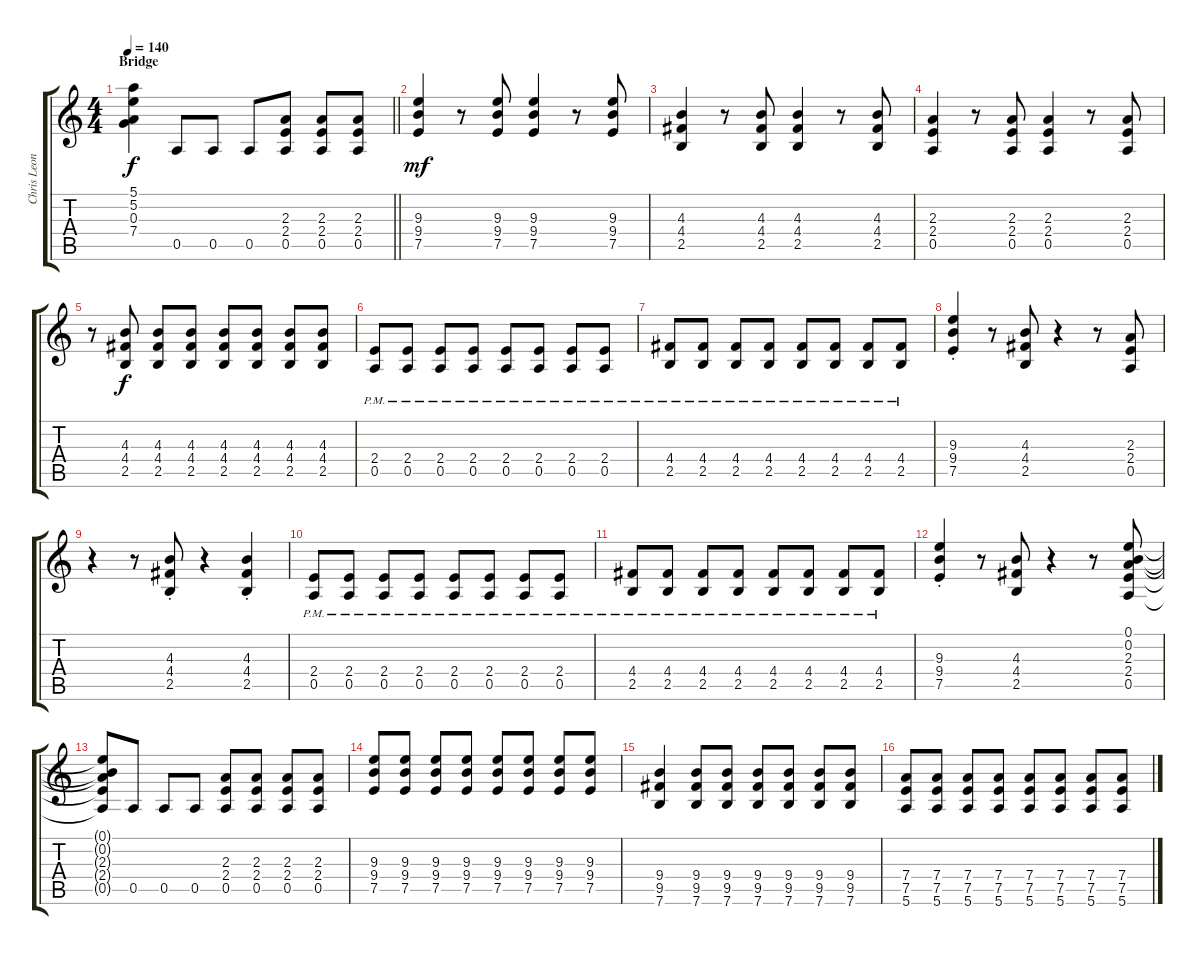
\track ("Chris Leonard (3rd Guitarist)" "Chris Leon") {instrument distortionguitar}
\staff {score tabs}
\tuning (E4 B3 G3 D3 A2 E2) {hide}
\ts (4 4)
\section ("" "Bridge")
\tempo 140
\clef g2
\barLineRight lightlight
\ks c
(5.1{t} 5.2{t} 0.3{t} 7.4{t}).4{dy f} 0.5.8 0.5.8 0.5.8 (2.3 2.4 0.5).8 (2.3 2.4 0.5).8 (2.3 2.4 0.5).8 |
(9.3 9.4 7.5).4{dy mf volume 16 instrument distortionguitar} r.8 (9.3 9.4 7.5).8 (9.3 9.4 7.5).4 r.8 (9.3 9.4 7.5).8 |
(4.3 4.4 2.5).4 r.8 (4.3 4.4 2.5).8 (4.3 4.4 2.5).4 r.8 (4.3 4.4 2.5).8 |
(2.3 2.4 0.5).4{volume 16 instrument distortionguitar} r.8 (2.3 2.4 0.5).8 (2.3 2.4 0.5).4 r.8 (2.3 2.4 0.5).8 |
r.8 (4.3 4.4 2.5).8{dy f} (4.3 4.4 2.5).8 (4.3 4.4 2.5).8 (4.3 4.4 2.5).8 (4.3 4.4 2.5).8 (4.3 4.4 2.5).8 (4.3 4.4 2.5).8 |
(2.4{pm} 0.5{pm}).8 (2.4{pm} 0.5{pm}).8 (2.4{pm} 0.5{pm}).8 (2.4{pm} 0.5{pm}).8 (2.4{pm} 0.5{pm}).8 (2.4{pm} 0.5{pm}).8 (2.4{pm} 0.5{pm}).8 (2.4{pm} 0.5{pm}).8 |
(4.4{pm} 2.5{pm}).8 (4.4{pm} 2.5{pm}).8 (4.4{pm} 2.5{pm}).8 (4.4{pm} 2.5{pm}).8 (4.4{pm} 2.5{pm}).8 (4.4{pm} 2.5{pm}).8 (4.4{pm} 2.5{pm}).8 (4.4{pm} 2.5{pm}).8 |
(9.3{st} 9.4{st} 7.5{st}).4 r.8 (4.3 4.4 2.5).8 r.4 r.8 (2.3 2.4 0.5).8 |
r.4 r.8 (4.3{st} 4.4{st} 2.5{st}).8 r.4 (4.3{st} 4.4{st} 2.5{st}).4 |
(2.4{pm} 0.5{pm}).8 (2.4{pm} 0.5{pm}).8 (2.4{pm} 0.5{pm}).8 (2.4{pm} 0.5{pm}).8 (2.4{pm} 0.5{pm}).8 (2.4{pm} 0.5{pm}).8 (2.4{pm} 0.5{pm}).8 (2.4{pm} 0.5{pm}).8 |
(4.4{pm} 2.5{pm}).8 (4.4{pm} 2.5{pm}).8 (4.4{pm} 2.5{pm}).8 (4.4{pm} 2.5{pm}).8 (4.4{pm} 2.5{pm}).8 (4.4{pm} 2.5{pm}).8 (4.4{pm} 2.5{pm}).8 (4.4{pm} 2.5{pm}).8 |
(9.3{st} 9.4{st} 7.5{st}).4 r.8 (4.3 4.4 2.5).8 r.4 r.8 (0.1 0.2 2.3 2.4 0.5).8 |
(0.1{t} 0.2{t} 2.3{t} 2.4{t} 0.5{t}).8 0.5.8 0.5.8 0.5.8 (2.3 2.4 0.5).8 (2.3 2.4 0.5).8 (2.3 2.4 0.5).8 (2.3 2.4 0.5).8 |
(9.3 9.4 7.5).8 (9.3 9.4 7.5).8 (9.3 9.4 7.5).8 (9.3 9.4 7.5).8 (9.3 9.4 7.5).8 (9.3 9.4 7.5).8 (9.3 9.4 7.5).8 (9.3 9.4 7.5).8 |
(9.4 9.5 7.6).4 (9.4 9.5 7.6).8 (9.4 9.5 7.6).8 (9.4 9.5 7.6).8 (9.4 9.5 7.6).8 (9.4 9.5 7.6).8 (9.4 9.5 7.6).8 |
(7.4 7.5 5.6).8 (7.4 7.5 5.6).8 (7.4 7.5 5.6).8 (7.4 7.5 5.6).8 (7.4 7.5 5.6).8 (7.4 7.5 5.6).8 (7.4 7.5 5.6).8 (7.4 7.5 5.6).8
